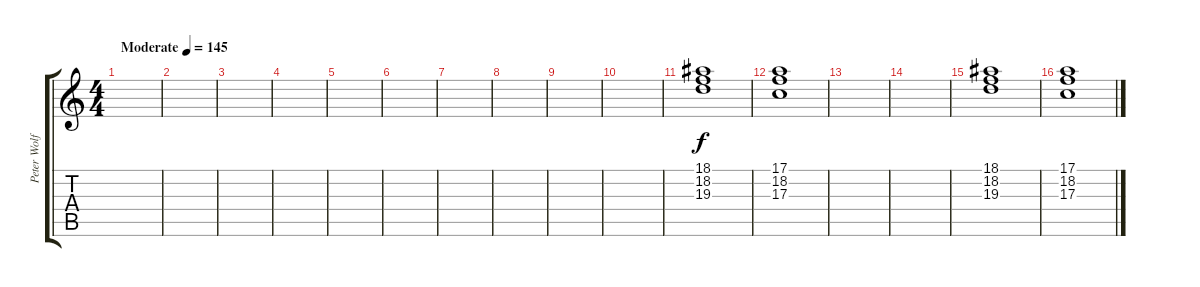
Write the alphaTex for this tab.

\track ("Peter Wolf" "Peter Wolf") {instrument brightacousticpiano}
\staff {score tabs}
\tuning (E4 B3 G3 D3 A2 E2) {hide}
\ts (4 4)
\tempo (145 "Moderate")
\clef g2
\ks c
|
|
|
|
|
|
|
|
|
|
(18.1 18.2 19.3).1 |
(17.1 18.2 17.3).1 |
|
|
(18.1 18.2 19.3).1 |
(17.1 18.2 17.3).1
